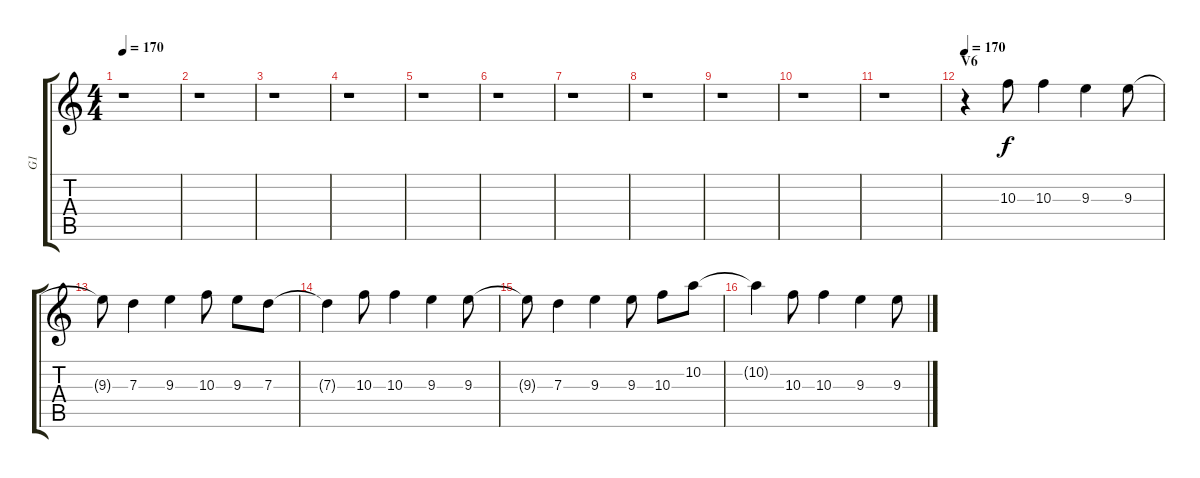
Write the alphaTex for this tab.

\track ("G1" "G1") {instrument distortionguitar}
\staff {score tabs}
\tuning (E4 B3 G3 D3 A2 E2) {hide}
\ts (4 4)
\tempo 170
\clef g2
\ks c
r.1{dy f} |
r.1 |
r.1 |
\section ("" "")
r.1 |
r.1 |
r.1 |
r.1 |
r.1 |
r.1 |
r.1 |
r.1 |
\section ("" "V6")
\tempo 170
r.4 10.3.8 10.3.4 9.3.4 9.3.8 |
9.3{t}.8 7.3.4 9.3.4 10.3.8 9.3.8 7.3.8 |
7.3{t}.4 10.3.8 10.3.4 9.3.4 9.3.8 |
9.3{t}.8 7.3.4 9.3.4 9.3.8 10.3.8 10.2.8 |
10.2{t}.4 10.3.8 10.3.4 9.3.4 9.3.8
